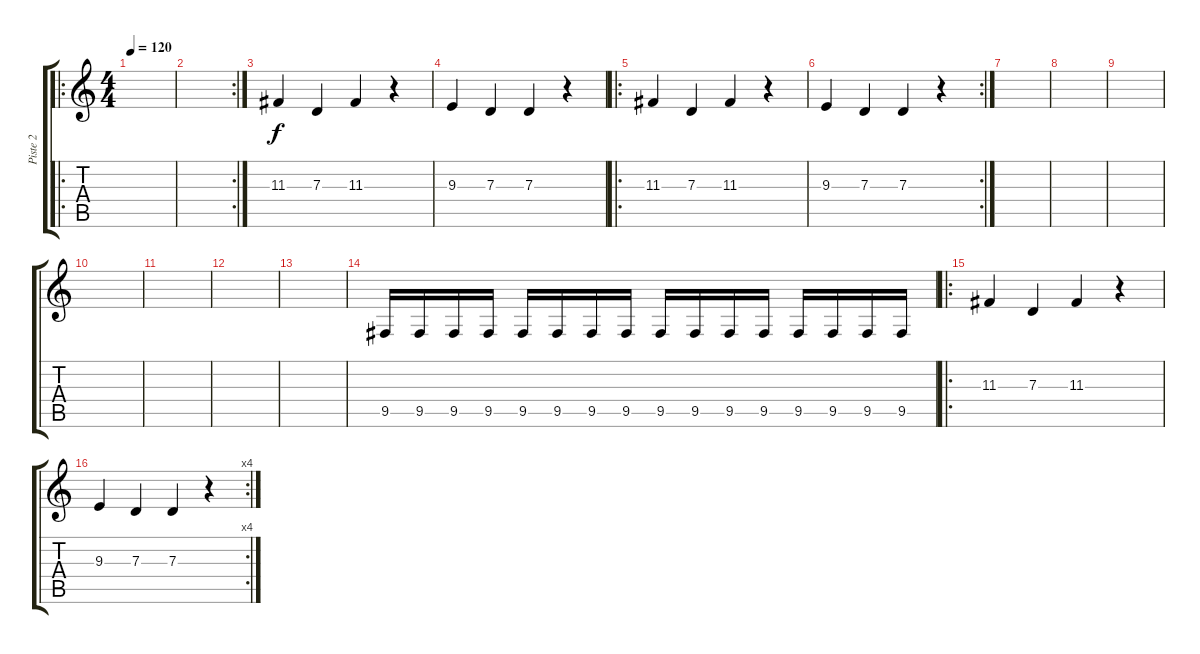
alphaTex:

\track ("Piste 2" "Piste 2") {instrument altosax}
\staff {score tabs}
\tuning (E4 B3 G3 D3 A2 E2) {hide}
\ro
\ts (4 4)
\tempo 120
\clef g2
\ks c
|
\rc 2
|
11.3.4 7.3.4 11.3.4 r.4 |
9.3.4 7.3.4 7.3.4 r.4 |
\ro
11.3.4 7.3.4 11.3.4 r.4 |
\rc 2
9.3.4 7.3.4 7.3.4 r.4 |
|
|
|
|
|
|
|
9.5.16 9.5.16 9.5.16 9.5.16 9.5.16 9.5.16 9.5.16 9.5.16 9.5.16 9.5.16 9.5.16 9.5.16 9.5.16 9.5.16 9.5.16 9.5.16 |
\ro
11.3.4 7.3.4 11.3.4 r.4 |
\rc 4
9.3.4 7.3.4 7.3.4 r.4
